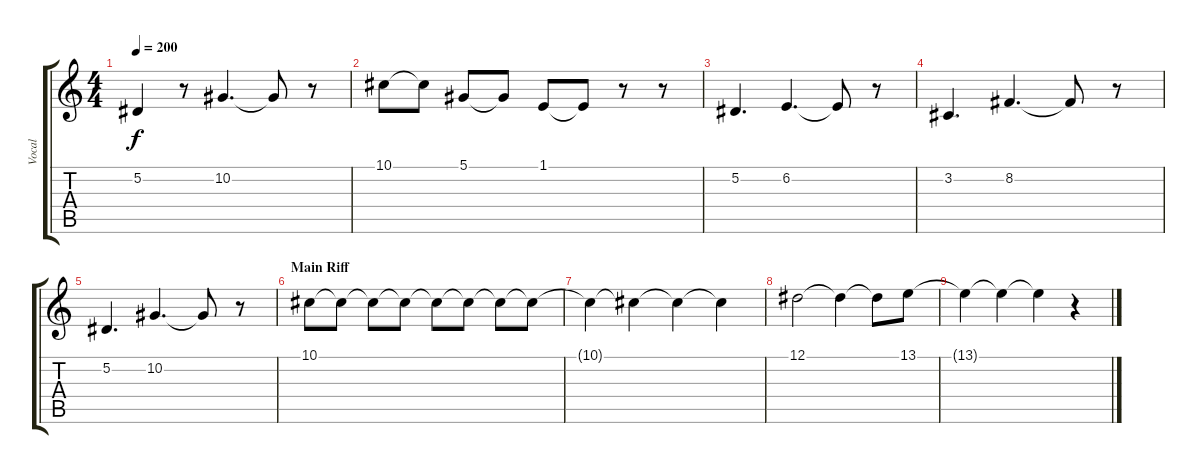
\track ("Vocal" "Vocal") {instrument tenorsax}
\staff {score tabs}
\tuning (Eb4 Bb3 Gb3 Db3 Ab2 Eb2) {hide}
\ts (4 4)
\tempo 200
\clef g2
\ks c
5.2.4{dy f} r.8 10.2.4{d} 10.2{t}.8 r.8 |
10.1.8 10.1{t}.8 5.1.8 5.1{t}.8 1.1.8 1.1{t}.8 r.8 r.8 |
5.2.4{d} 6.2.4{d} 6.2{t}.8 r.8 |
3.2.4{d} 8.2.4{d} 8.2{t}.8 r.8 |
5.2.4{d} 10.2.4{d} 10.2{t}.8 r.8 |
\section ("" "Main Riff")
10.1.8 10.1{t}.8 10.1{t}.8 10.1{t}.8 10.1{t}.8 10.1{t}.8 10.1{t}.8 10.1{t}.8 |
10.1{t}.4 10.1{t}.4 10.1{t}.4 10.1{t}.4 |
12.1.2 12.1{t}.4 12.1{t}.8 13.1.8 |
13.1{t}.4 13.1{t}.4 13.1{t}.4 r.4
